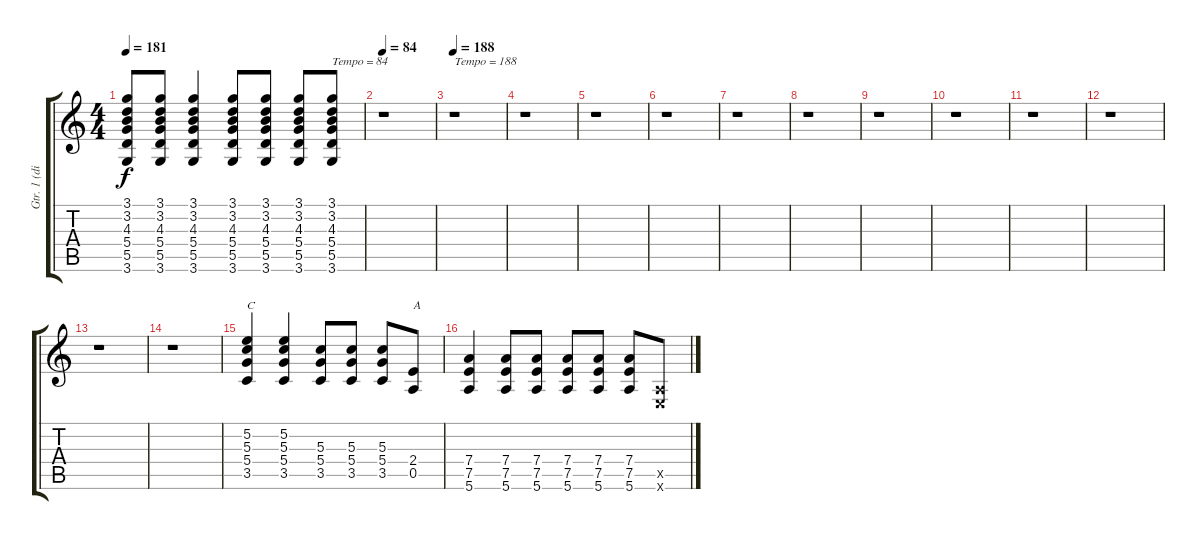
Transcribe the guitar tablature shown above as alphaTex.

\track ("Gtr. 1 (dist.)" "Gtr. 1 (di") {instrument distortionguitar}
\staff {score tabs}
\tuning (E4 B3 G3 D3 A2 E2) {hide}
\ts (4 4)
\tempo 181
\clef g2
\ks c
(3.1 3.2 4.3 5.4 5.5 3.6).8{dy f} (3.1 3.2 4.3 5.4 5.5 3.6).8 (3.1 3.2 4.3 5.4 5.5 3.6).4 (3.1 3.2 4.3 5.4 5.5 3.6).8 (3.1 3.2 4.3 5.4 5.5 3.6).8 (3.1 3.2 4.3 5.4 5.5 3.6).8 (3.1 3.2 4.3 5.4 5.5 3.6).8{txt "Tempo = 84"} |
\tempo 84
r.1 |
\tempo 188
r.1{txt "Tempo = 188"} |
r.1 |
r.1 |
r.1 |
r.1 |
r.1 |
r.1 |
r.1 |
r.1 |
r.1 |
r.1 |
r.1 |
(5.2 5.3 5.4 3.5).4{txt "C"} (5.2 5.3 5.4 3.5).4 (5.3 5.4 3.5).8 (5.3 5.4 3.5).8 (5.3 5.4 3.5).8 (2.4 0.5).8{txt "A"} |
(7.4 7.5 5.6).4 (7.4 7.5 5.6).8 (7.4 7.5 5.6).8 (7.4 7.5 5.6).8 (7.4 7.5 5.6).8 (7.4 7.5 5.6).8 (0.5{x} 0.6{x}).8
